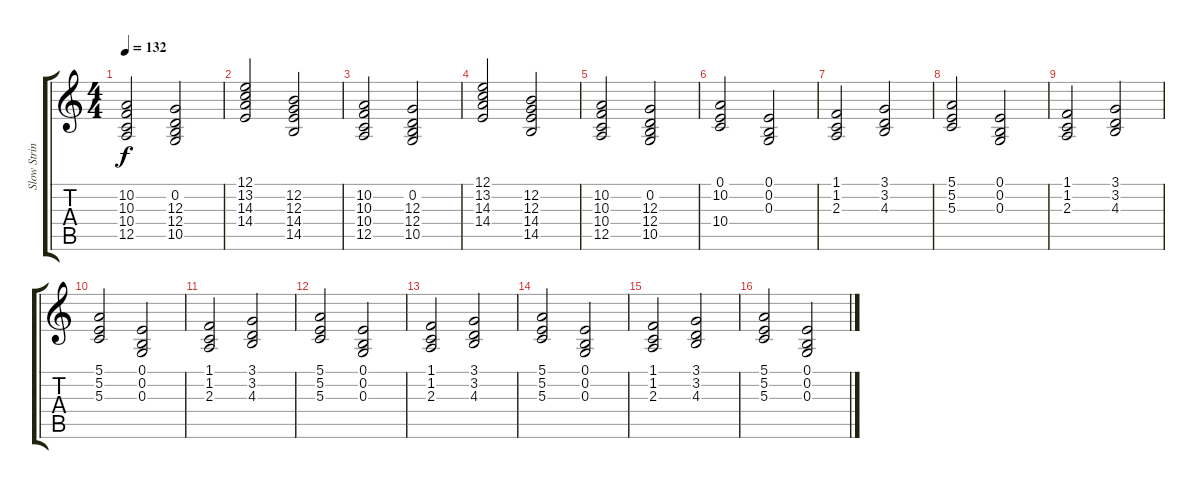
\track ("Slow Strings" "Slow Strin") {instrument synthstrings1}
\staff {score tabs}
\tuning (E4 B3 G3 D3 A2 E2) {hide}
\ts (4 4)
\tempo 132
\clef g2
\ks c
(10.2 10.3 10.4 12.5).2{dy f} (0.2 12.3 12.4 10.5).2 |
(12.1 13.2 14.3 14.4).2 (12.2 12.3 14.4 14.5).2 |
(10.2 10.3 10.4 12.5).2 (0.2 12.3 12.4 10.5).2 |
(12.1 13.2 14.3 14.4).2 (12.2 12.3 14.4 14.5).2 |
(10.2 10.3 10.4 12.5).2 (0.2 12.3 12.4 10.5).2 |
(0.1 10.2 10.4).2{volume 8} (0.1 0.2 0.3).2 |
(1.1 1.2 2.3).2 (3.1 3.2 4.3).2 |
(5.1 5.2 5.3).2 (0.1 0.2 0.3).2 |
(1.1 1.2 2.3).2 (3.1 3.2 4.3).2 |
(5.1 5.2 5.3).2 (0.1 0.2 0.3).2 |
(1.1 1.2 2.3).2 (3.1 3.2 4.3).2 |
(5.1 5.2 5.3).2 (0.1 0.2 0.3).2 |
(1.1 1.2 2.3).2 (3.1 3.2 4.3).2 |
(5.1 5.2 5.3).2 (0.1 0.2 0.3).2 |
(1.1 1.2 2.3).2 (3.1 3.2 4.3).2 |
(5.1 5.2 5.3).2 (0.1 0.2 0.3).2
